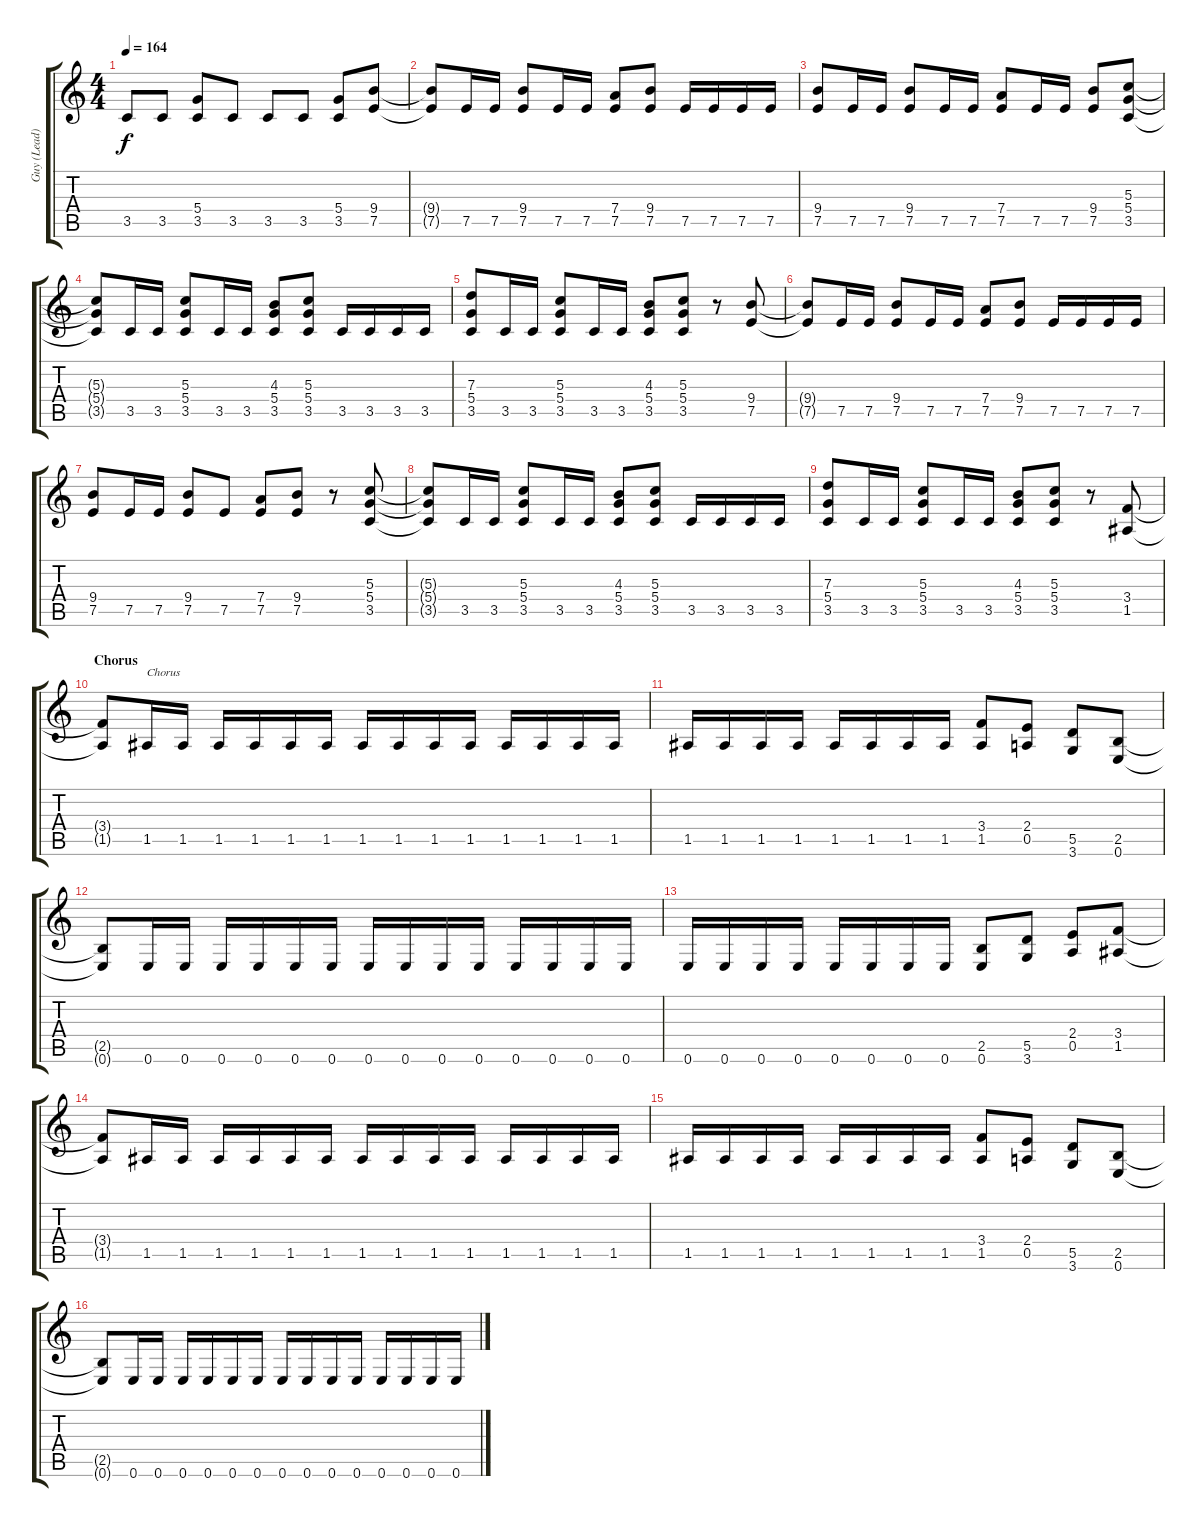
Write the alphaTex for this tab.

\track ("Guy (Lead)" "Guy (Lead)") {instrument distortionguitar}
\staff {score tabs}
\tuning (E4 B3 G3 D3 A2 E2) {hide}
\ts (4 4)
\tempo 164
\clef g2
\ks c
3.5.8{dy f} 3.5.8 (5.4 3.5).8 3.5.8 3.5.8 3.5.8 (5.4 3.5).8 (9.4 7.5).8 |
(9.4{t} 7.5{t}).8 7.5.16 7.5.16 (9.4 7.5).8 7.5.16 7.5.16 (7.4 7.5).8 (9.4 7.5).8 7.5.16 7.5.16 7.5.16 7.5.16 |
(9.4 7.5).8 7.5.16 7.5.16 (9.4 7.5).8 7.5.16 7.5.16 (7.4 7.5).8 7.5.16 7.5.16 (9.4 7.5).8 (5.3 5.4 3.5).8 |
(5.3{t} 5.4{t} 3.5{t}).8 3.5.16 3.5.16 (5.3 5.4 3.5).8 3.5.16 3.5.16 (4.3 5.4 3.5).8 (5.3 5.4 3.5).8 3.5.16 3.5.16 3.5.16 3.5.16 |
(7.3 5.4 3.5).8 3.5.16 3.5.16 (5.3 5.4 3.5).8 3.5.16 3.5.16 (4.3 5.4 3.5).8 (5.3 5.4 3.5).8 r.8 (9.4 7.5).8 |
(9.4{t} 7.5{t}).8 7.5.16 7.5.16 (9.4 7.5).8 7.5.16 7.5.16 (7.4 7.5).8 (9.4 7.5).8 7.5.16 7.5.16 7.5.16 7.5.16 |
(9.4 7.5).8 7.5.16 7.5.16 (9.4 7.5).8 7.5.8 (7.4 7.5).8 (9.4 7.5).8 r.8 (5.3 5.4 3.5).8 |
(5.3{t} 5.4{t} 3.5{t}).8 3.5.16 3.5.16 (5.3 5.4 3.5).8 3.5.16 3.5.16 (4.3 5.4 3.5).8 (5.3 5.4 3.5).8 3.5.16 3.5.16 3.5.16 3.5.16 |
(7.3 5.4 3.5).8 3.5.16 3.5.16 (5.3 5.4 3.5).8 3.5.16 3.5.16 (4.3 5.4 3.5).8 (5.3 5.4 3.5).8 r.8 (3.4 1.5).8 |
\section ("" "Chorus")
(3.4{t} 1.5{t}).8 1.5.16{txt "Chorus"} 1.5.16 1.5.16 1.5.16 1.5.16 1.5.16 1.5.16 1.5.16 1.5.16 1.5.16 1.5.16 1.5.16 1.5.16 1.5.16 |
1.5.16 1.5.16 1.5.16 1.5.16 1.5.16 1.5.16 1.5.16 1.5.16 (3.4 1.5).8 (2.4 0.5).8 (5.5 3.6).8 (2.5 0.6).8 |
(2.5{t} 0.6{t}).8 0.6.16 0.6.16 0.6.16 0.6.16 0.6.16 0.6.16 0.6.16 0.6.16 0.6.16 0.6.16 0.6.16 0.6.16 0.6.16 0.6.16 |
0.6.16 0.6.16 0.6.16 0.6.16 0.6.16 0.6.16 0.6.16 0.6.16 (2.5 0.6).8 (5.5 3.6).8 (2.4 0.5).8 (3.4 1.5).8 |
(3.4{t} 1.5{t}).8 1.5.16 1.5.16 1.5.16 1.5.16 1.5.16 1.5.16 1.5.16 1.5.16 1.5.16 1.5.16 1.5.16 1.5.16 1.5.16 1.5.16 |
1.5.16 1.5.16 1.5.16 1.5.16 1.5.16 1.5.16 1.5.16 1.5.16 (3.4 1.5).8 (2.4 0.5).8 (5.5 3.6).8 (2.5 0.6).8 |
(2.5{t} 0.6{t}).8 0.6.16 0.6.16 0.6.16 0.6.16 0.6.16 0.6.16 0.6.16 0.6.16 0.6.16 0.6.16 0.6.16 0.6.16 0.6.16 0.6.16
